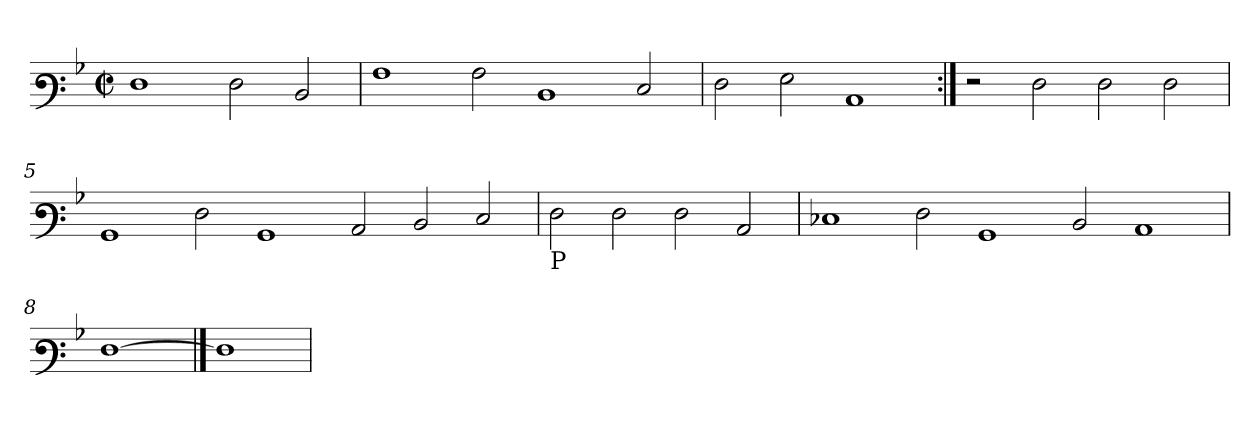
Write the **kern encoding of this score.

**kern
*part1
*staff1
*clefF3
*k[b-]
*M2/2
*met(c|)
=1
1F
2F\
2D/
=2
1A
2A\
1D
2E/
=3
2F\
2G\
1C
=4:|!
2r
2F\
2F\
2F\
=5
1BB-
2F\
1BB-
2C/
2D/
2E/
=6
!LO:TX:b:t=P
2F\
2F\
2F\
2C/
=7
1E-X
2F\
1BB-
2D/
1C
=8
[1F
==9
1F]
=
*-
